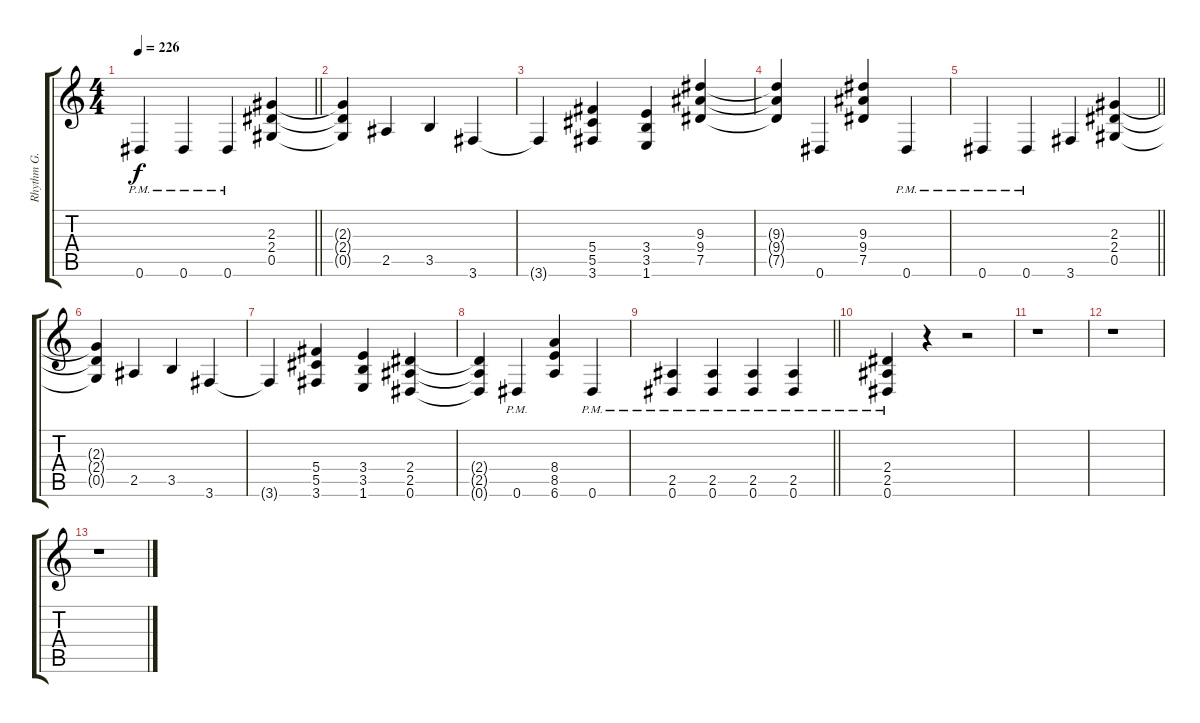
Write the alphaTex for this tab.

\track ("Rhythm G." "Rhythm G.") {instrument distortionguitar}
\staff {score tabs}
\tuning (Eb4 Bb3 Gb3 Db3 Ab2 Eb2) {hide}
\ts (4 4)
\tempo 226
\clef g2
\barLineRight lightlight
\ks c
0.6{pm}.4{dy f} 0.6{pm}.4 0.6{pm}.4 (2.3 2.4 0.5).4 |
(2.3{t} 2.4{t} 0.5{t}).4 2.5.4 3.5.4 3.6.4 |
3.6{t}.4 (5.4 5.5 3.6).4 (3.4 3.5 1.6).4 (9.3 9.4 7.5).4 |
(9.3{t} 9.4{t} 7.5{t}).4 0.6.4 (9.3 9.4 7.5).4 0.6{pm}.4 |
\barLineRight lightlight
0.6{pm}.4 0.6{pm}.4 3.6.4 (2.3 2.4 0.5).4 |
(2.3{t} 2.4{t} 0.5{t}).4 2.5.4 3.5.4 3.6.4 |
3.6{t}.4 (5.4 5.5 3.6).4 (3.4 3.5 1.6).4 (2.4 2.5 0.6).4 |
(2.4{t} 2.5{t} 0.6{t}).4 0.6{pm}.4 (8.4 8.5 6.6).4 0.6{pm}.4 |
\barLineRight lightlight
(2.5{pm} 0.6{pm}).4 (2.5{pm} 0.6{pm}).4 (2.5{pm} 0.6{pm}).4 (2.5{pm} 0.6{pm}).4 |
(2.4{pm} 2.5{pm} 0.6{pm}).4 r.4 r.2 |
r.1 |
r.1 |
r.1
